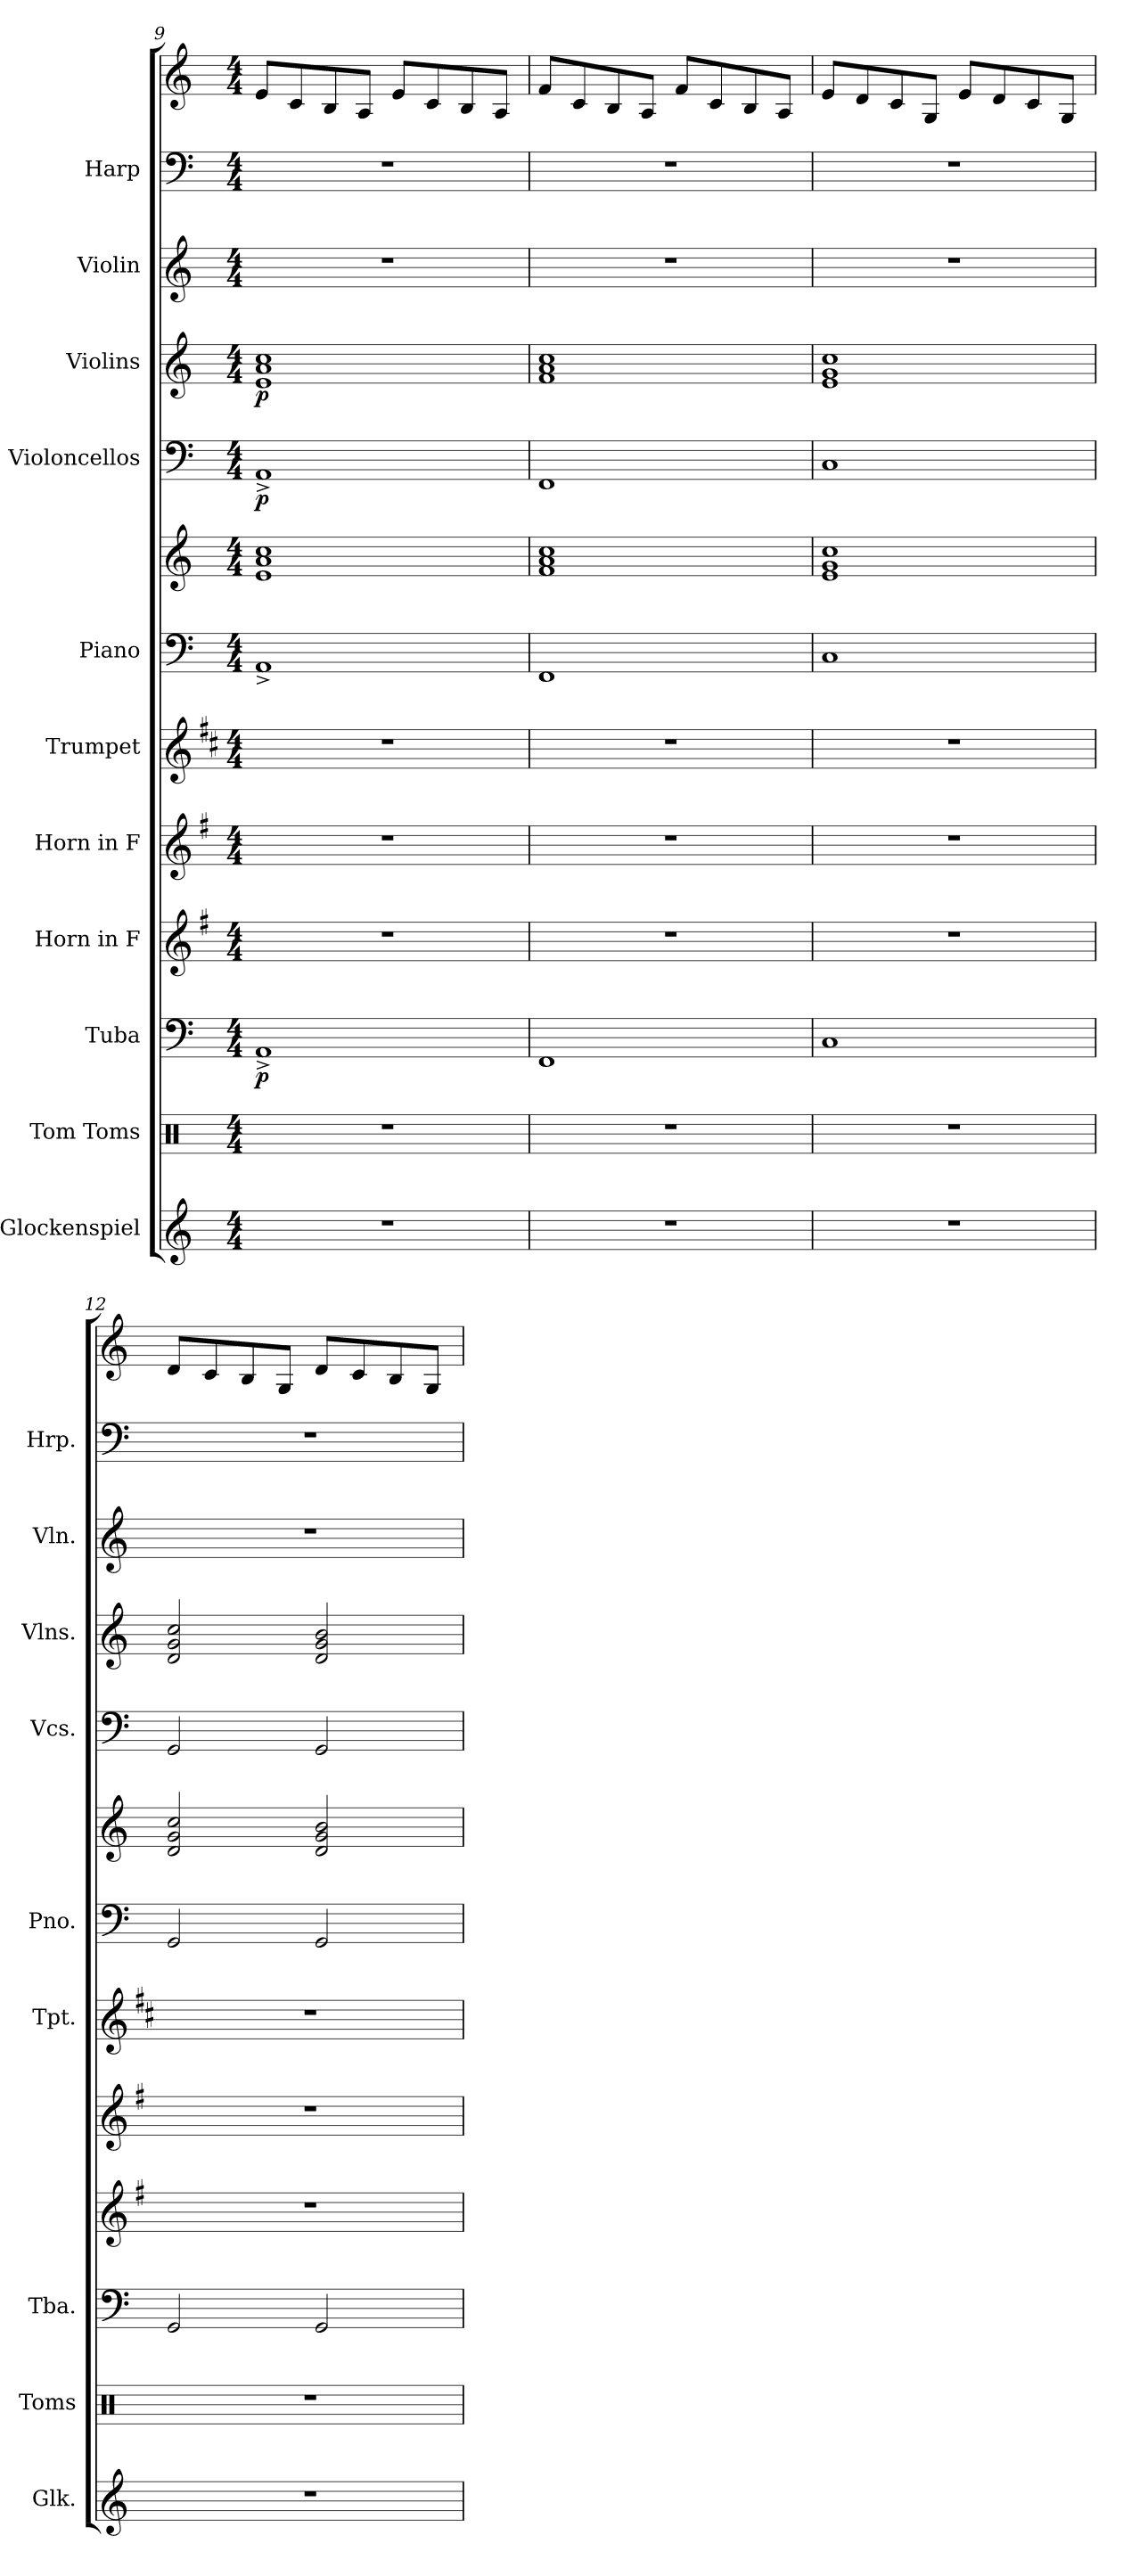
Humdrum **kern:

**kern	**kern	**kern	**dynam	**kern	**kern	**kern	**kern	**kern	**kern	**dynam	**kern	**dynam	**kern	**kern	**kern
*part11	*part10	*part9	*part9	*part8	*part7	*part6	*part5	*part5	*part4	*part4	*part3	*part3	*part2	*part1	*part1
*staff13	*staff12	*staff11	*staff11	*staff10	*staff9	*staff8	*staff7	*staff6	*staff5	*staff5	*staff4	*staff4	*staff3	*staff2	*staff1
*I"Glockenspiel	*I"Tom Toms	*I"Tuba	*	*I"Horn in F	*I"Horn in F	*I"Trumpet	*I"Piano	*	*I"Violoncellos	*	*I"Violins	*	*I"Violin	*I"Harp	*
*I'Glk.	*I'Toms	*I'Tba.	*	*	*	*I'Tpt.	*I'Pno.	*	*I'Vcs.	*	*I'Vlns.	*	*I'Vln.	*I'Hrp.	*
*clefG2	*clefX	*clefF4	*	*clefG2	*clefG2	*clefG2	*clefF4	*clefG2	*clefF4	*	*clefG2	*	*clefG2	*clefF4	*clefG2
*ITrd-14c-24	*	*	*	*ITrd4c7	*ITrd4c7	*ITrd1c2	*	*	*	*	*	*	*	*	*
*k[]	*k[]	*k[]	*	*k[]	*k[]	*k[]	*k[]	*k[]	*k[]	*	*k[]	*	*k[]	*k[]	*k[]
*M4/4	*M4/4	*M4/4	*	*M4/4	*M4/4	*M4/4	*M4/4	*M4/4	*M4/4	*	*M4/4	*	*M4/4	*M4/4	*M4/4
=9	=9	=9	=9	=9	=9	=9	=9	=9	=9	=9	=9	=9	=9	=9	=9
!	!	!	!LO:DY:b	!	!	!	!	!	!	!LO:DY:b	!	!LO:DY:b	!	!	!
1r	1r	1AA^	p	1r	1r	1r	1AA^	1e 1a 1cc	1AA^	p	1e 1a 1cc	p	1r	1r	8e/L
.	.	.	.	.	.	.	.	.	.	.	.	.	.	.	8c/
.	.	.	.	.	.	.	.	.	.	.	.	.	.	.	8B/
.	.	.	.	.	.	.	.	.	.	.	.	.	.	.	8A/J
.	.	.	.	.	.	.	.	.	.	.	.	.	.	.	8e/L
.	.	.	.	.	.	.	.	.	.	.	.	.	.	.	8c/
.	.	.	.	.	.	.	.	.	.	.	.	.	.	.	8B/
.	.	.	.	.	.	.	.	.	.	.	.	.	.	.	8A/J
=10	=10	=10	=10	=10	=10	=10	=10	=10	=10	=10	=10	=10	=10	=10	=10
1r	1r	1FF	.	1r	1r	1r	1FF	1f 1a 1cc	1FF	.	1f 1a 1cc	.	1r	1r	8f/L
.	.	.	.	.	.	.	.	.	.	.	.	.	.	.	8c/
.	.	.	.	.	.	.	.	.	.	.	.	.	.	.	8B/
.	.	.	.	.	.	.	.	.	.	.	.	.	.	.	8A/J
.	.	.	.	.	.	.	.	.	.	.	.	.	.	.	8f/L
.	.	.	.	.	.	.	.	.	.	.	.	.	.	.	8c/
.	.	.	.	.	.	.	.	.	.	.	.	.	.	.	8B/
.	.	.	.	.	.	.	.	.	.	.	.	.	.	.	8A/J
=11	=11	=11	=11	=11	=11	=11	=11	=11	=11	=11	=11	=11	=11	=11	=11
1r	1r	1C	.	1r	1r	1r	1C	1e 1g 1cc	1C	.	1e 1g 1cc	.	1r	1r	8e/L
.	.	.	.	.	.	.	.	.	.	.	.	.	.	.	8d/
.	.	.	.	.	.	.	.	.	.	.	.	.	.	.	8c/
.	.	.	.	.	.	.	.	.	.	.	.	.	.	.	8G/J
.	.	.	.	.	.	.	.	.	.	.	.	.	.	.	8e/L
.	.	.	.	.	.	.	.	.	.	.	.	.	.	.	8d/
.	.	.	.	.	.	.	.	.	.	.	.	.	.	.	8c/
.	.	.	.	.	.	.	.	.	.	.	.	.	.	.	8G/J
!!LO:PB:g=z
=12	=12	=12	=12	=12	=12	=12	=12	=12	=12	=12	=12	=12	=12	=12	=12
1r	1r	2GG/	.	1r	1r	1r	2GG/	2d/ 2g/ 2cc/	2GG/	.	2d/ 2g/ 2cc/	.	1r	1r	8d/L
.	.	.	.	.	.	.	.	.	.	.	.	.	.	.	8c/
.	.	.	.	.	.	.	.	.	.	.	.	.	.	.	8B/
.	.	.	.	.	.	.	.	.	.	.	.	.	.	.	8G/J
.	.	2GG/	.	.	.	.	2GG/	2d/ 2g/ 2b/	2GG/	.	2d/ 2g/ 2b/	.	.	.	8d/L
.	.	.	.	.	.	.	.	.	.	.	.	.	.	.	8c/
.	.	.	.	.	.	.	.	.	.	.	.	.	.	.	8B/
.	.	.	.	.	.	.	.	.	.	.	.	.	.	.	8G/J
=	=	=	=	=	=	=	=	=	=	=	=	=	=	=	=
*-	*-	*-	*-	*-	*-	*-	*-	*-	*-	*-	*-	*-	*-	*-	*-
